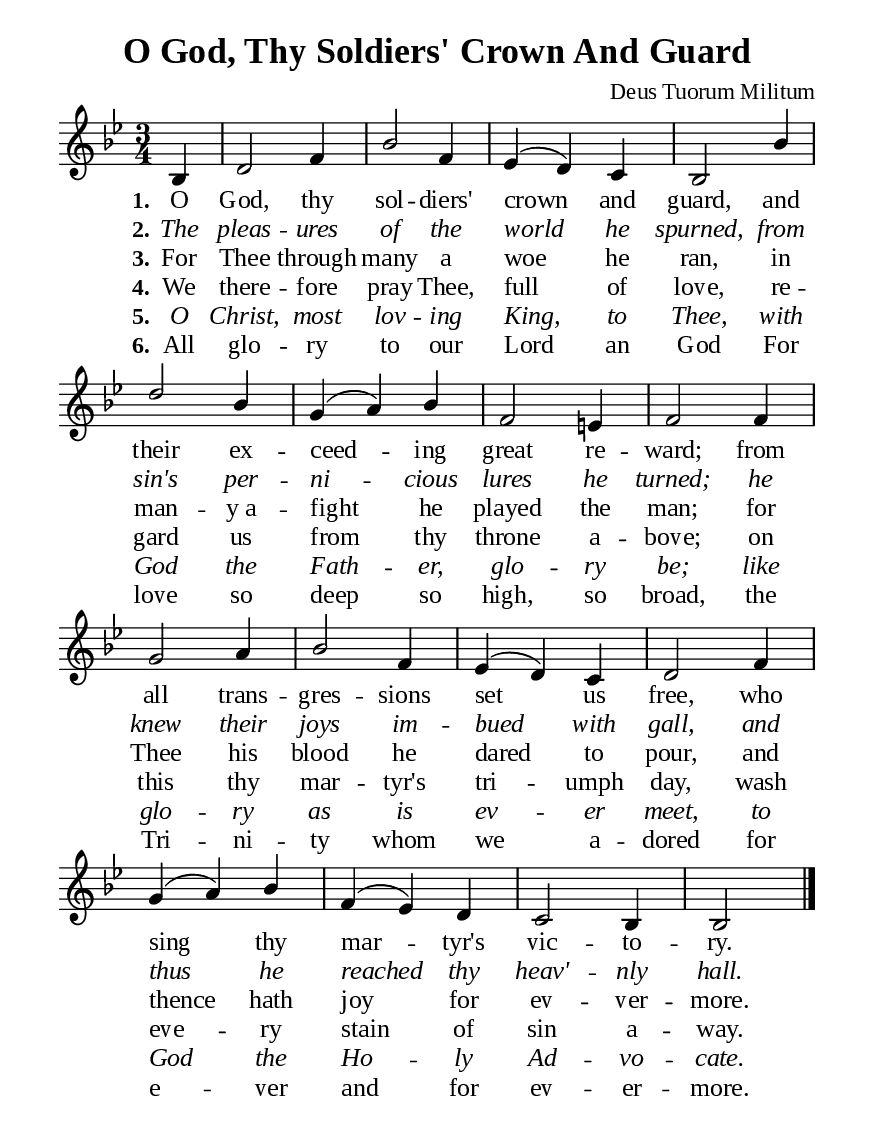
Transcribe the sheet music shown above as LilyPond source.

\version "2.18.2"

\header {
  title = "O God, Thy Soldiers' Crown And Guard"
  composer = "Deus Tuorum Militum"
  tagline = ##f
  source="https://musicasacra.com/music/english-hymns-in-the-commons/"
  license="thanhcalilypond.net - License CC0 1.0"
}

global= {
  \key bes \major
  \time 3/4
  \override Score.BarNumber.break-visibility = ##(#f #f #f)
  \override Lyrics.LyricSpace.minimum-distance = #3.0
}

\paper {
  #(set-paper-size "a5")
  top-margin = 10\mm
  bottom-margin = 5\mm
  left-margin = 10\mm
  right-margin = 10\mm
  indent = #0
  #(define fonts
	 (make-pango-font-tree "Liberation Serif"
	 		       "Liberation Serif"
			       "Liberation Serif"
			       (/ 20 20)))
}

printItalic = \with {
  \override LyricText.font-shape = #'italic
}

% Verse music
musicVerseSoprano = \relative c' {
                    \partial 4 bes4 |
  d2 f4 |
  bes2 f4 |
  ees (d) c |
  bes2 bes'4 |
  d2 bes4 |
  g (a) bes |
  f2 e!4 |
  f2 f4 |
  g2 a4 |
  bes2 f4 |
  ees4 (d) c |
  d2 f4 |
  g (a) bes |
  f (ees) d |
  c2 bes4 |
  bes2 \bar "|."
}

% Verse lyrics
verseOne = \lyricmode {
  \set stanza = #"1."
  O God, thy sol -- diers' crown and guard,
  and their ex -- ceed -- ing great re -- ward;
  from all trans -- gres -- sions set us free,
  who sing thy mar -- tyr's vic -- to -- ry.
}

verseTwo = \lyricmode {
  \set stanza = #"2."
  The pleas -- ures of the world he spurned,
  from sin's per -- ni -- cious lures he turned;
  he knew their joys im -- bued with gall,
  and thus he reached thy heav' -- nly hall.
}

verseThree = \lyricmode {
  \set stanza = #"3."
  For Thee through many a woe he ran,
  in man -- y_a -- fight he played the man;
  for Thee his blood he dared to pour,
  and thence hath joy for ev -- ver -- more.
}

verseFour = \lyricmode {
  \set stanza = #"4."
  We there -- fore pray Thee, full of love,
  re -- gard us from thy throne a -- bove;
  on this thy mar -- tyr's tri -- umph day,
  wash eve -- ry stain of sin a -- way.
}

verseFive = \lyricmode {
  \set stanza = #"5."
  O Christ, most lov -- ing King,
  to Thee, with God the Fath -- er, glo -- ry be;
  like glo -- ry as is ev -- er meet,
  to God the Ho -- ly Ad -- vo -- cate.
}

verseSix = \lyricmode {
  \set stanza = #"6."
  All glo -- ry to our Lord an God
  For love so deep so high,
  so broad, the Tri -- ni -- ty
  whom we a -- dored for e -- ver
  and for ev -- er -- more.
}

% Layout
\score {
    \new ChoirStaff <<
      \new Staff <<
        \clef "treble"
        \new Voice = "sopranos" { \global \stemUp \slurUp \musicVerseSoprano }
      >>
      \new Lyrics \lyricsto sopranos \verseOne
      \new Lyrics \printItalic \lyricsto sopranos \verseTwo
      \new Lyrics \lyricsto sopranos \verseThree
      \new Lyrics \lyricsto sopranos \verseFour
      \new Lyrics \printItalic \lyricsto sopranos \verseFive
      \new Lyrics \lyricsto sopranos \verseSix
    >>
}
